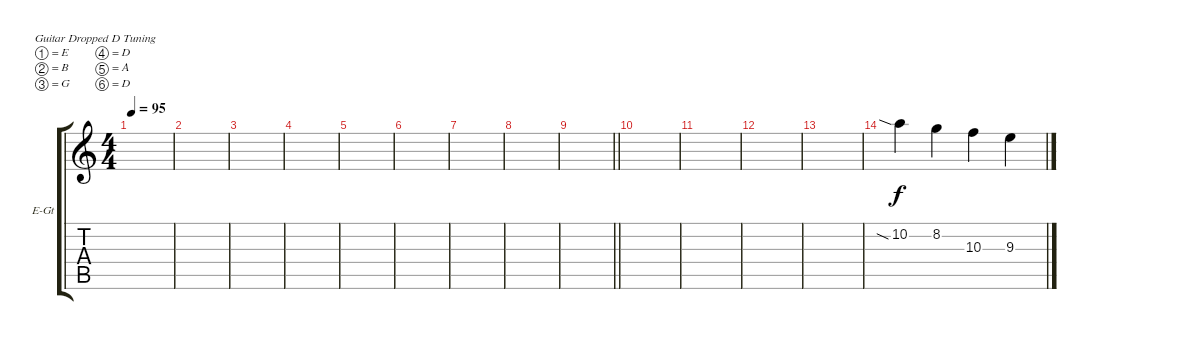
\bracketExtendMode groupsimilarinstruments
\firstSystemTrackNameOrientation horizontal
\otherSystemsTrackNameOrientation horizontal
\track ("Shawn ( Harmony solo )" "E-Gt") {instrument distortionguitar}
\staff {score tabs}
\tuning (E4 B3 G3 D3 A2 D2)
\ts (4 4)
\tempo 95
\clef g2
\scale
0.333333
\ks c
|
\scale
0.333333 |
\scale
0.333333 |
\scale
0.333333 |
\scale
0.333333 |
\scale
0.333333 |
\scale
0.333333 |
\scale
0.333333 |
\scale
0.333333
\barLineRight lightlight
|
\scale
0.333333 |
\scale
0.333333 |
\scale
0.333333 |
\scale
0.333333 |
\scale
0.333333 10.2{sia}.4 8.2.4 10.3.4 9.3.4 |
\scale
0.333333 |
\scale
0.333333
